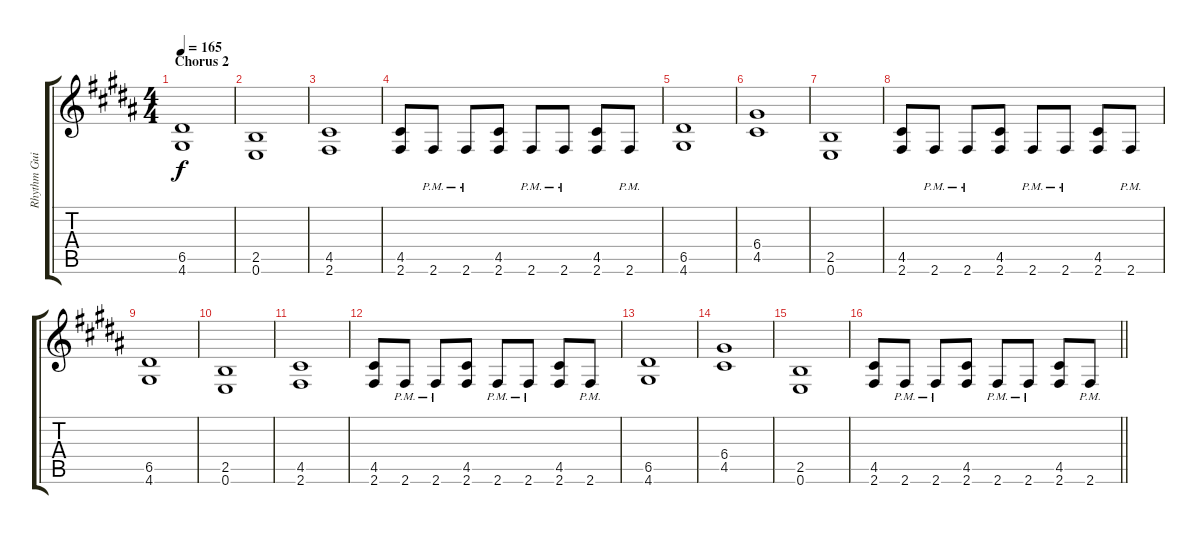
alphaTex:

\track ("Rhythm Guitar 2: Tapani Kangas" "Rhythm Gui") {instrument distortionguitar}
\staff {score tabs}
\tuning (E4 B3 G3 D3 A2 E2) {hide}
\ts (4 4)
\section ("" "Chorus 2")
\tempo 165
\clef g2
\ks g#minor
(6.5 4.6).1{dy f} |
(2.5 0.6).1 |
(4.5 2.6).1 |
(4.5 2.6).8 2.6{pm}.8 2.6{pm}.8 (4.5 2.6).8 2.6{pm}.8 2.6{pm}.8 (4.5 2.6).8 2.6{pm}.8 |
(6.5 4.6).1 |
(6.4 4.5).1 |
(2.5 0.6).1 |
(4.5 2.6).8 2.6{pm}.8 2.6{pm}.8 (4.5 2.6).8 2.6{pm}.8 2.6{pm}.8 (4.5 2.6).8 2.6{pm}.8 |
(6.5 4.6).1 |
(2.5 0.6).1 |
(4.5 2.6).1 |
(4.5 2.6).8 2.6{pm}.8 2.6{pm}.8 (4.5 2.6).8 2.6{pm}.8 2.6{pm}.8 (4.5 2.6).8 2.6{pm}.8 |
(6.5 4.6).1 |
(6.4 4.5).1 |
(2.5 0.6).1 |
\barLineRight lightlight
(4.5 2.6).8 2.6{pm}.8 2.6{pm}.8 (4.5 2.6).8 2.6{pm}.8 2.6{pm}.8 (4.5 2.6).8 2.6{pm}.8
